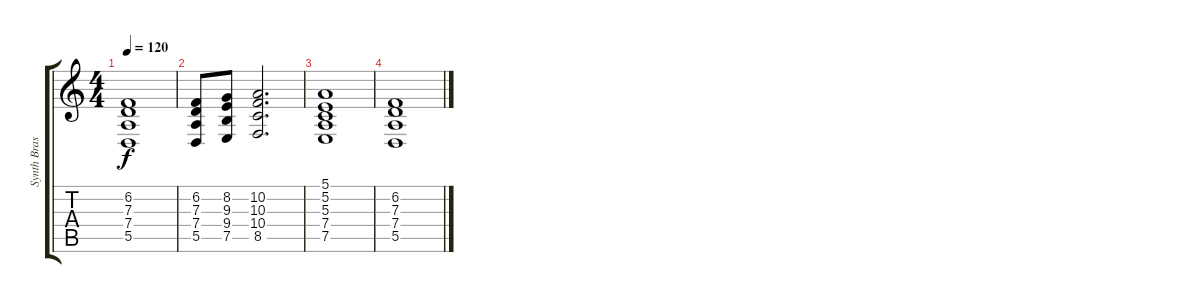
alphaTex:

\track ("Synth Brass" "Synth Bras") {instrument synthbrass1}
\staff {score tabs}
\tuning (E4 B3 G3 D3 A2 E2) {hide}
\ts (4 4)
\tempo 120
\clef g2
\ks c
(6.2 7.3 7.4 5.5).1{dy f} |
(6.2 7.3 7.4 5.5).8 (8.2 9.3 9.4 7.5).8 (10.2 10.3 10.4 8.5).2{d} |
(5.1 5.2 5.3 7.4 7.5).1 |
(6.2 7.3 7.4 5.5).1
